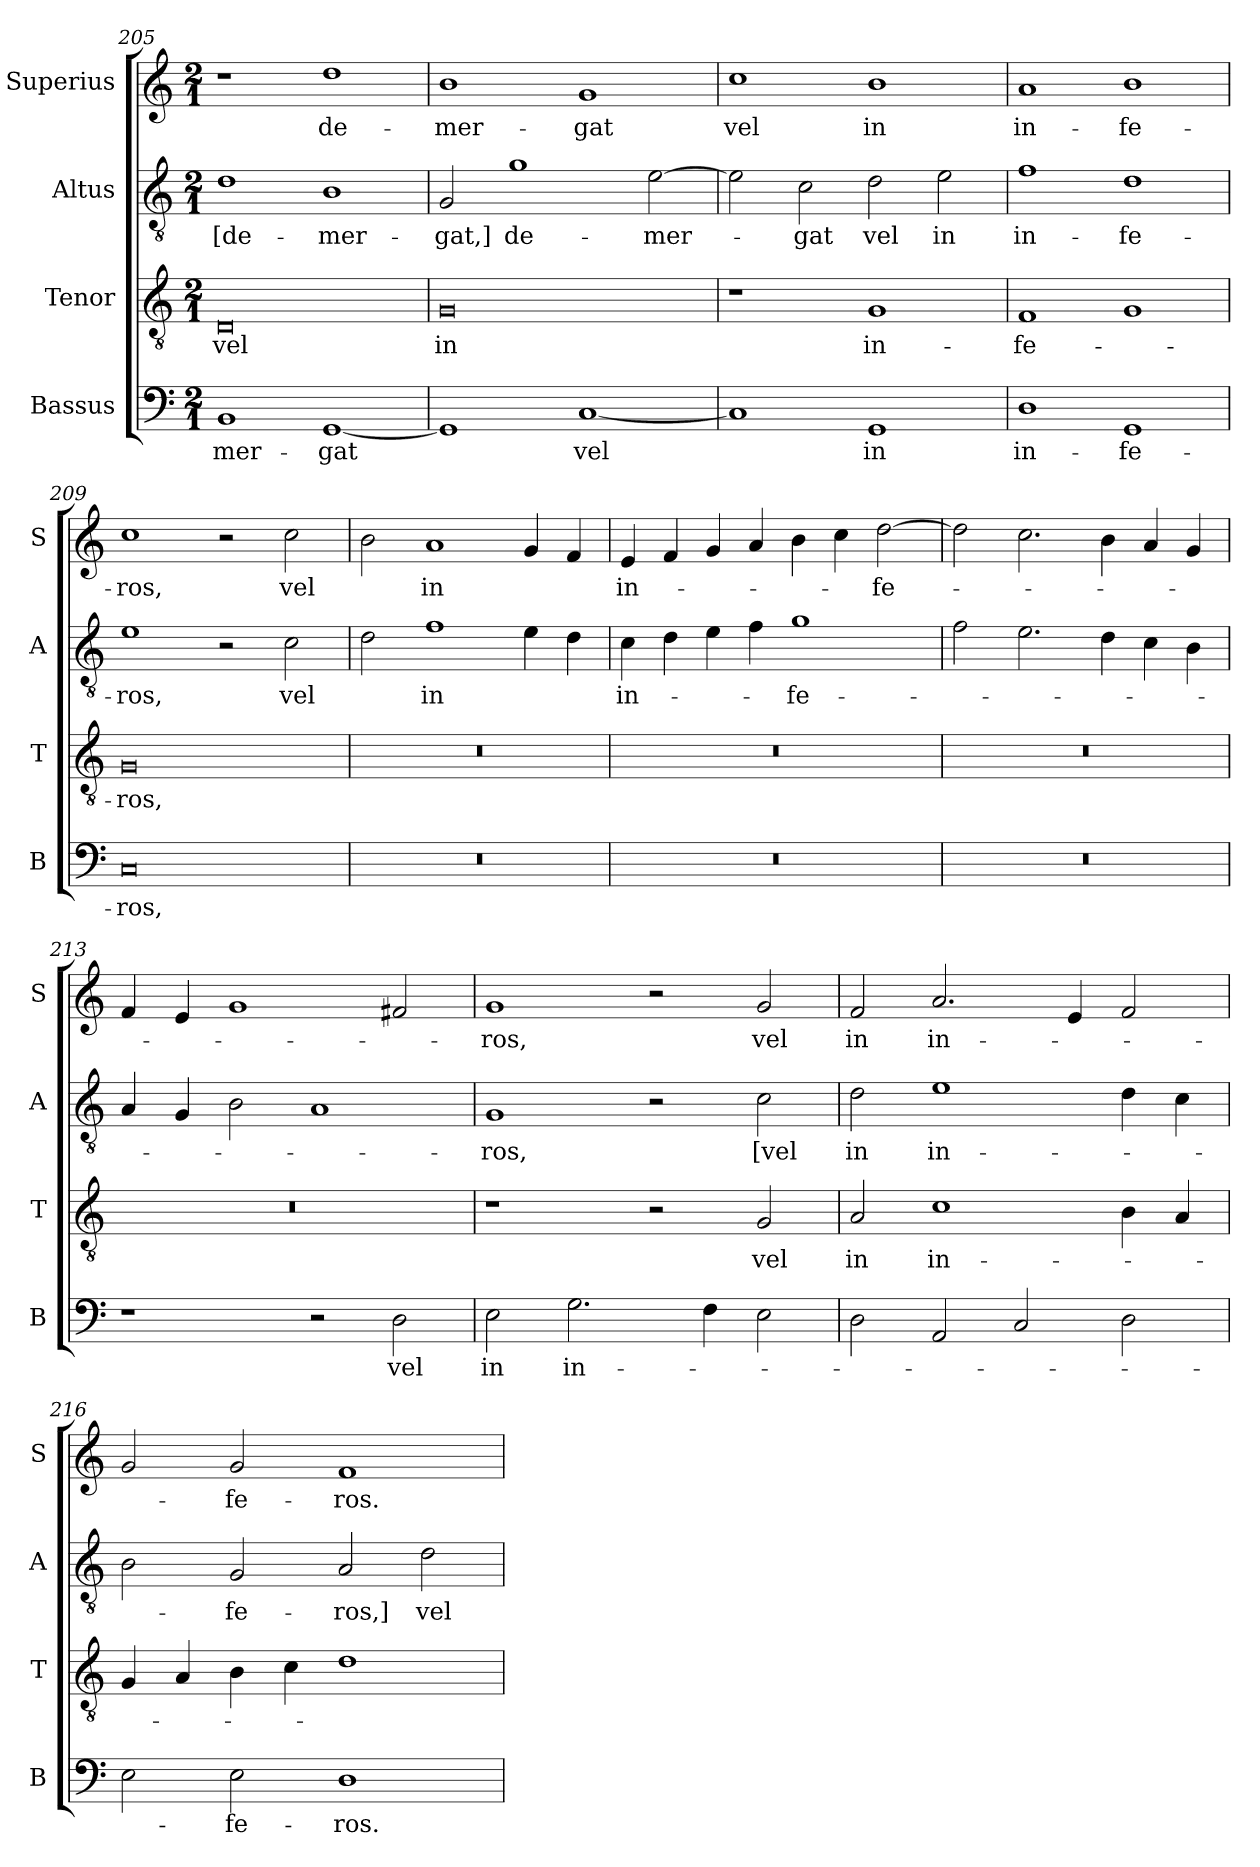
**kern	**text	**kern	**text	**kern	**text	**kern	**text
*part4	*part4	*part3	*part3	*part2	*part2	*part1	*part1
*staff4	*staff4	*staff3	*staff3	*staff2	*staff2	*staff1	*staff1
*I"Bassus	*	*I"Tenor	*	*I"Altus	*	*I"Superius	*
*I'B	*	*I'T	*	*I'A	*	*I'S	*
*clefF4	*	*clefGv2	*	*clefGv2	*	*clefG2	*
*k[]	*	*k[]	*	*k[]	*	*k[]	*
*M2/1	*	*M2/1	*	*M2/1	*	*M2/1	*
=205	=205	=205	=205	=205	=205	=205	=205
1BB	-mer-	0D	vel	1d	[de-	1r	.
[1GG	-gat	.	.	1B	-mer-	1dd	de-
=206	=206	=206	=206	=206	=206	=206	=206
1GG]	.	0G	in	2G	-gat,]	1b	-mer-
.	.	.	.	1g	de-	.	.
[1C	vel	.	.	.	.	1g	-gat
.	.	.	.	[2e	-mer-	.	.
=207	=207	=207	=207	=207	=207	=207	=207
1C]	.	1r	.	2e]	.	1cc	vel
.	.	.	.	2c	-gat	.	.
1GG	in	1G	in-	2d	vel	1b	in
.	.	.	.	2e	in	.	.
=208	=208	=208	=208	=208	=208	=208	=208
1D	in-	1F	-fe-	1f	in-	1a	in-
1GG	-fe-	1G	.	1d	-fe-	1b	-fe-
=209	=209	=209	=209	=209	=209	=209	=209
0C	-ros,	0G	-ros,	1e	-ros,	1cc	-ros,
.	.	.	.	2r	.	2r	.
.	.	.	.	2c	vel	2cc	vel
=210	=210	=210	=210	=210	=210	=210	=210
0r	.	0r	.	2d	.	2b	.
.	.	.	.	1f	in	1a	in
.	.	.	.	4e	.	4g	.
.	.	.	.	4d	.	4f	.
=211	=211	=211	=211	=211	=211	=211	=211
0r	.	0r	.	4c	in-	4e	in-
.	.	.	.	4d	.	4f	.
.	.	.	.	4e	.	4g	.
.	.	.	.	4f	.	4a	.
.	.	.	.	1g	-fe-	4b	.
.	.	.	.	.	.	4cc	.
.	.	.	.	.	.	[2dd	-fe-
=212	=212	=212	=212	=212	=212	=212	=212
0r	.	0r	.	2f	.	2dd]	.
.	.	.	.	2.e	.	2.cc	.
.	.	.	.	4d	.	4b	.
.	.	.	.	4c	.	4a	.
.	.	.	.	4B	.	4g	.
=213	=213	=213	=213	=213	=213	=213	=213
1r	.	0r	.	4A	.	4f	.
.	.	.	.	4G	.	4e	.
.	.	.	.	2B	.	1g	.
2r	.	.	.	1A	.	.	.
2D	vel	.	.	.	.	2f#X	.
=214	=214	=214	=214	=214	=214	=214	=214
2E	in	1r	.	1G	-ros,	1g	-ros,
2.G	in-	.	.	.	.	.	.
.	.	2r	.	2r	.	2r	.
4F	.	.	.	.	.	.	.
2E	.	2G	vel	2c	[vel	2g	vel
=215	=215	=215	=215	=215	=215	=215	=215
2D	.	2A	in	2d	in	2f	in
2AA	.	1c	in-	1e	in-	2.a	in-
2C	.	.	.	.	.	.	.
.	.	.	.	.	.	4e	.
2D	.	4B	.	4d	.	2f	.
.	.	4A	.	4c	.	.	.
=216	=216	=216	=216	=216	=216	=216	=216
2E	.	4G	.	2B	.	2g	.
.	.	4A	.	.	.	.	.
2E	-fe-	4B	.	2G	-fe-	2g	-fe-
.	.	4c	.	.	.	.	.
1D	-ros.	1d	.	2A	-ros,]	1f	-ros.
.	.	.	.	2d	vel	.	.
=	=	=	=	=	=	=	=
*-	*-	*-	*-	*-	*-	*-	*-
